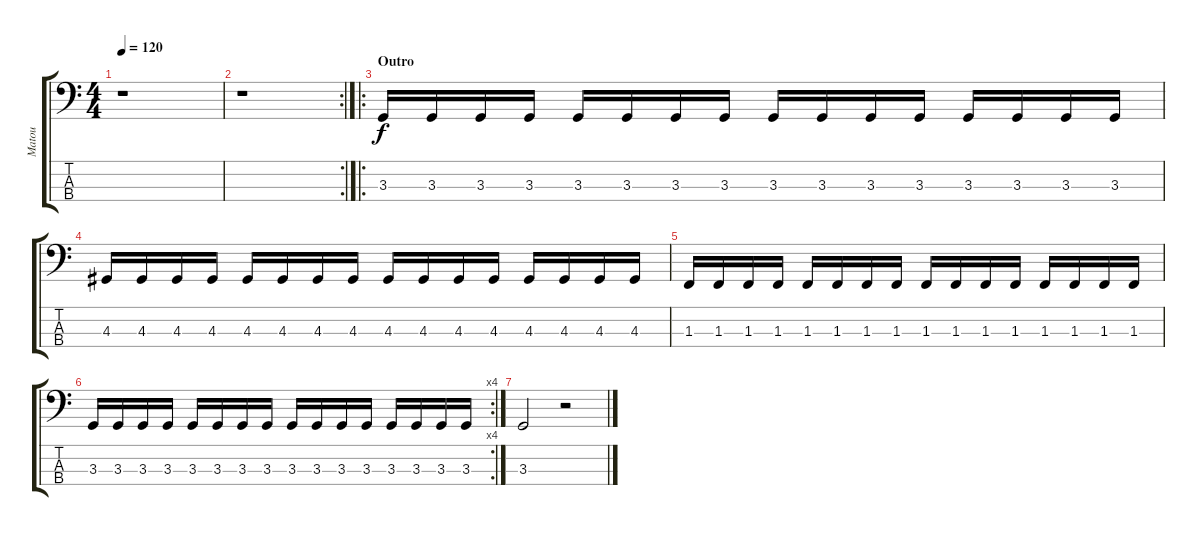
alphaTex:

\track ("Matou" "Matou") {instrument slapbass2}
\staff {score tabs}
\tuning (D2 A1 E1 B0) {hide}
\ts (4 4)
\tempo 120
\clef f4
\ks c
r.1{dy f} |
\rc 2
r.1 |
\ro
\section ("" "Outro")
3.3.16 3.3.16 3.3.16 3.3.16 3.3.16 3.3.16 3.3.16 3.3.16 3.3.16 3.3.16 3.3.16 3.3.16 3.3.16 3.3.16 3.3.16 3.3.16 |
4.3.16 4.3.16 4.3.16 4.3.16 4.3.16 4.3.16 4.3.16 4.3.16 4.3.16 4.3.16 4.3.16 4.3.16 4.3.16 4.3.16 4.3.16 4.3.16 |
1.3.16 1.3.16 1.3.16 1.3.16 1.3.16 1.3.16 1.3.16 1.3.16 1.3.16 1.3.16 1.3.16 1.3.16 1.3.16 1.3.16 1.3.16 1.3.16 |
\rc 4
3.3.16 3.3.16 3.3.16 3.3.16 3.3.16 3.3.16 3.3.16 3.3.16 3.3.16 3.3.16 3.3.16 3.3.16 3.3.16 3.3.16 3.3.16 3.3.16 |
3.3.2 r.2
